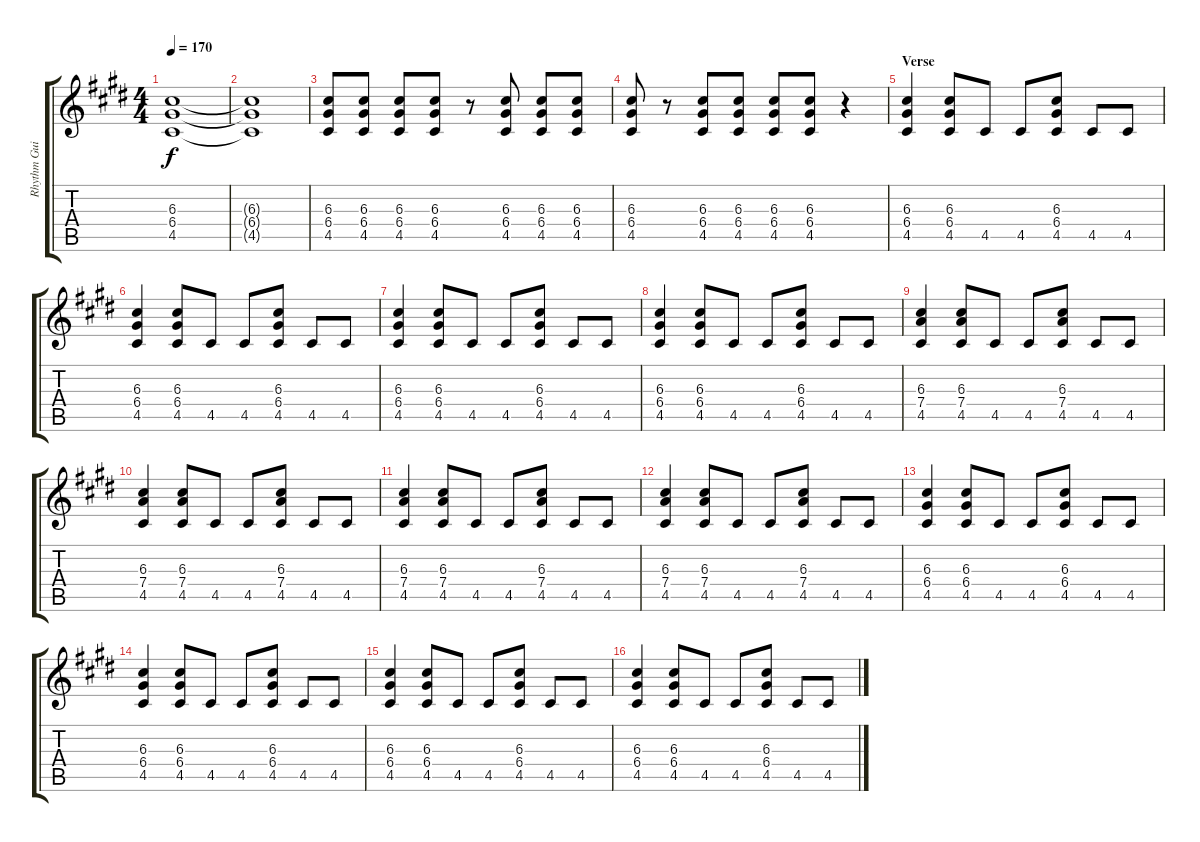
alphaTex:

\track ("Rhythm Guitar" "Rhythm Gui") {instrument distortionguitar}
\staff {score tabs}
\tuning (E4 B3 G3 D3 A2 E2) {hide}
\ts (4 4)
\tempo 170
\clef g2
\ks c#minor
(6.3 6.4 4.5).1{dy f} |
(6.3{t} 6.4{t} 4.5{t}).1 |
(6.3 6.4 4.5).8 (6.3 6.4 4.5).8 (6.3 6.4 4.5).8 (6.3 6.4 4.5).8 r.8 (6.3 6.4 4.5).8 (6.3 6.4 4.5).8 (6.3 6.4 4.5).8 |
(6.3 6.4 4.5).8 r.8 (6.3 6.4 4.5).8 (6.3 6.4 4.5).8 (6.3 6.4 4.5).8 (6.3 6.4 4.5).8 r.4 |
\section ("" "Verse")
(6.3 6.4 4.5).4 (6.3 6.4 4.5).8 4.5.8 4.5.8 (6.3 6.4 4.5).8 4.5.8 4.5.8 |
(6.3 6.4 4.5).4 (6.3 6.4 4.5).8 4.5.8 4.5.8 (6.3 6.4 4.5).8 4.5.8 4.5.8 |
(6.3 6.4 4.5).4 (6.3 6.4 4.5).8 4.5.8 4.5.8 (6.3 6.4 4.5).8 4.5.8 4.5.8 |
(6.3 6.4 4.5).4 (6.3 6.4 4.5).8 4.5.8 4.5.8 (6.3 6.4 4.5).8 4.5.8 4.5.8 |
(6.3 7.4 4.5).4 (6.3 7.4 4.5).8 4.5.8 4.5.8 (6.3 7.4 4.5).8 4.5.8 4.5.8 |
(6.3 7.4 4.5).4 (6.3 7.4 4.5).8 4.5.8 4.5.8 (6.3 7.4 4.5).8 4.5.8 4.5.8 |
(6.3 7.4 4.5).4 (6.3 7.4 4.5).8 4.5.8 4.5.8 (6.3 7.4 4.5).8 4.5.8 4.5.8 |
(6.3 7.4 4.5).4 (6.3 7.4 4.5).8 4.5.8 4.5.8 (6.3 7.4 4.5).8 4.5.8 4.5.8 |
(6.3 6.4 4.5).4 (6.3 6.4 4.5).8 4.5.8 4.5.8 (6.3 6.4 4.5).8 4.5.8 4.5.8 |
(6.3 6.4 4.5).4 (6.3 6.4 4.5).8 4.5.8 4.5.8 (6.3 6.4 4.5).8 4.5.8 4.5.8 |
(6.3 6.4 4.5).4 (6.3 6.4 4.5).8 4.5.8 4.5.8 (6.3 6.4 4.5).8 4.5.8 4.5.8 |
(6.3 6.4 4.5).4 (6.3 6.4 4.5).8 4.5.8 4.5.8 (6.3 6.4 4.5).8 4.5.8 4.5.8
